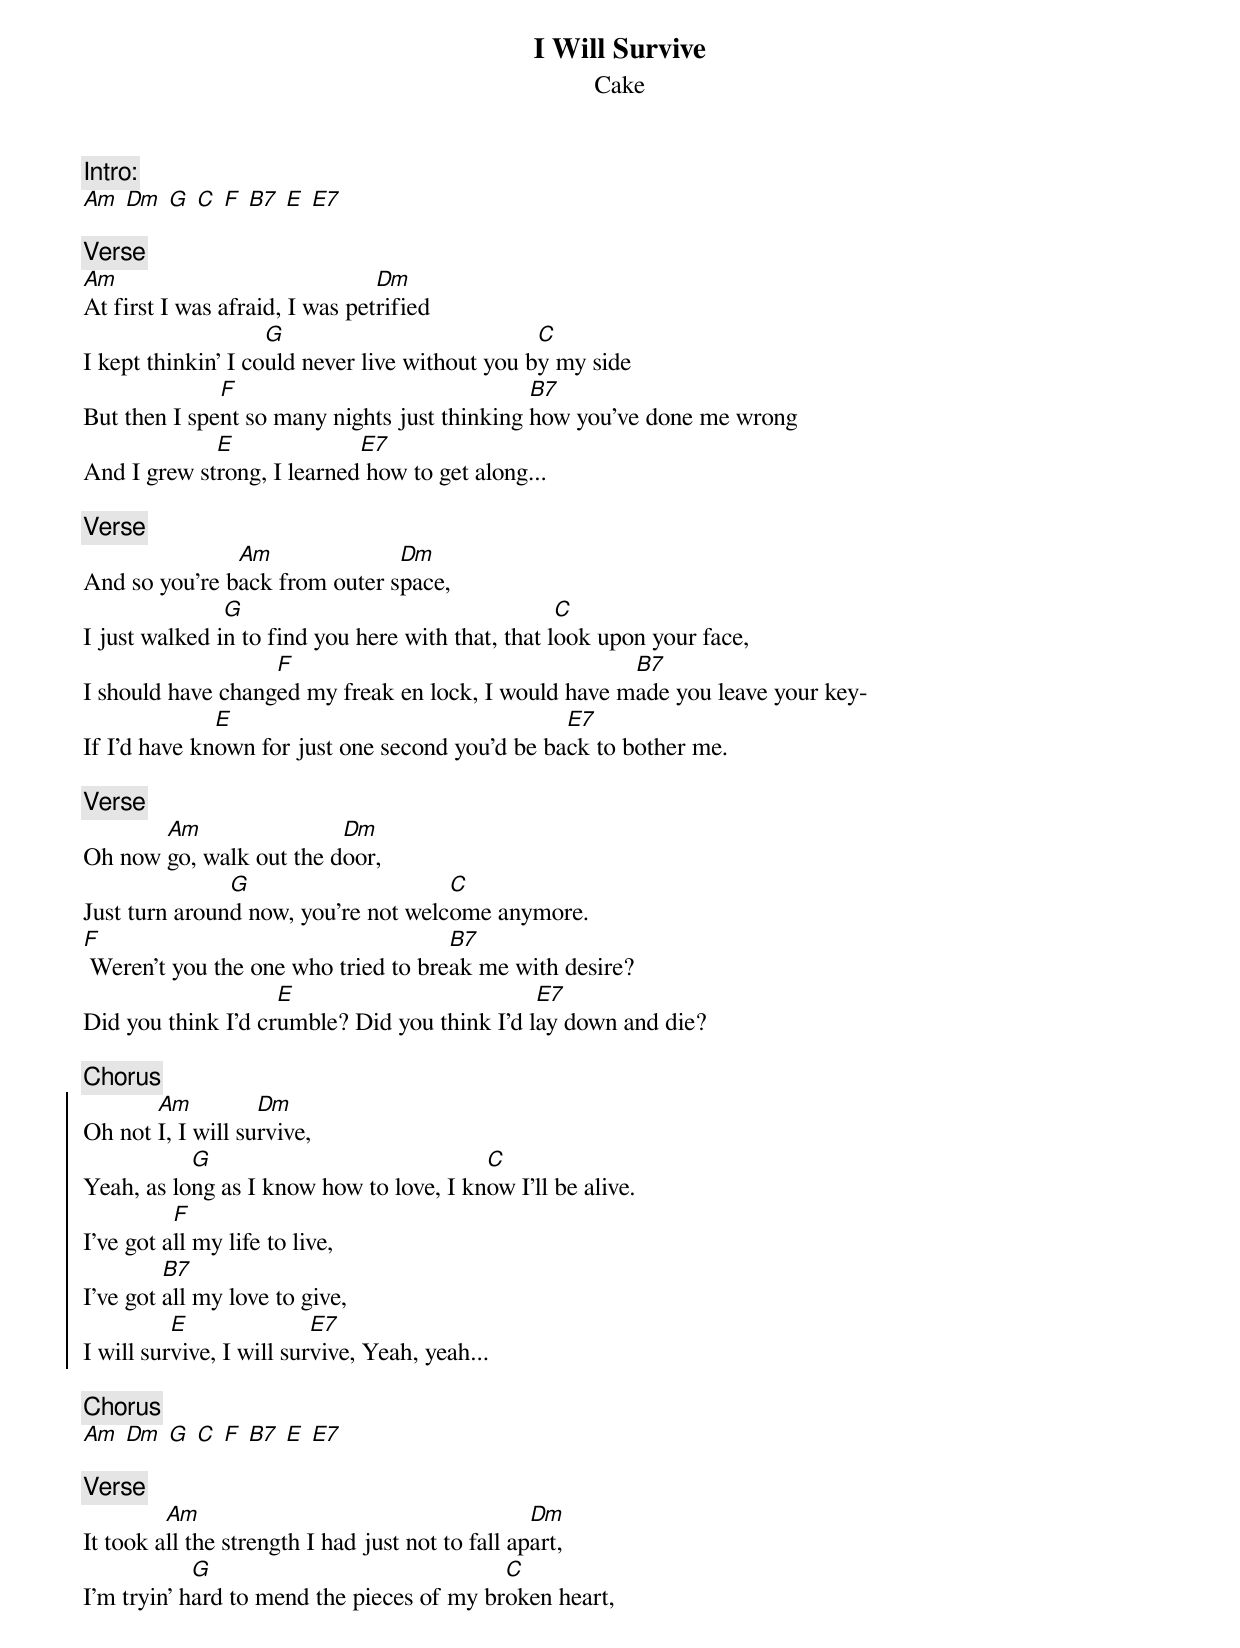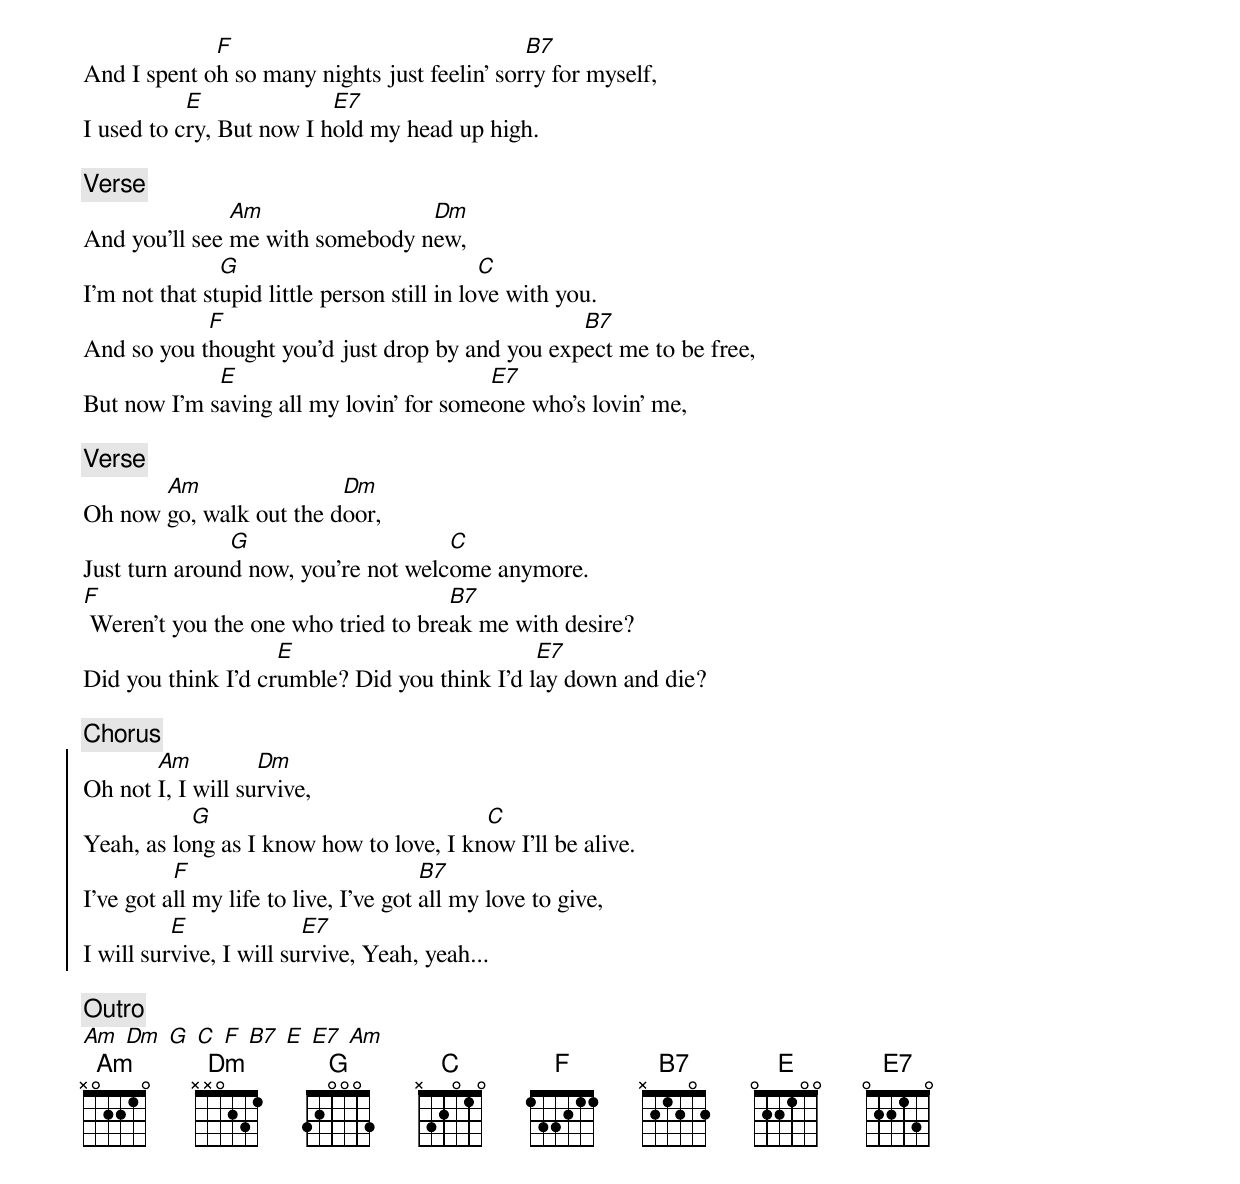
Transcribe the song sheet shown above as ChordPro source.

{title: I Will Survive}
{subtitle: Cake}

{c:Intro:}
[Am] [Dm] [G] [C] [F] [B7] [E] [E7]

{c:Verse}
[Am]At first I was afraid, I was pet[Dm]rified
I kept thinkin' I co[G]uld never live without you b[C]y my side
But then I spe[F]nt so many nights just thinking [B7]how you’ve done me wrong
And I grew st[E]rong, I learned[E7] how to get along...

{c:Verse}
And so you're b[Am]ack from outer s[Dm]pace,
I just walked i[G]n to find you here with that, that l[C]ook upon your face,
I should have chang[F]ed my freak en lock, I would have m[B7]ade you leave your key-
If I’d have kn[E]own for just one second you'd be ba[E7]ck to bother me.

{c:Verse}
Oh now [Am]go, walk out the d[Dm]oor,
Just turn aroun[G]d now, you're not welc[C]ome anymore.
[F] Weren't you the one who tried to bre[B7]ak me with desire?
Did you think I'd cr[E]umble? Did you think I'd l[E7]ay down and die?

{c:Chorus}
{soc}
Oh not [Am]I, I will su[Dm]rvive,
Yeah, as lo[G]ng as I know how to love, I kn[C]ow I'll be alive.
I've got a[F]ll my life to live,
I've got [B7]all my love to give,
I will sur[E]vive, I will sur[E7]vive, Yeah, yeah...
{eoc}

{c:Chorus}
[Am] [Dm] [G] [C] [F] [B7] [E] [E7]

{c:Verse}
It took a[Am]ll the strength I had just not to fall ap[Dm]art,
I’m tryin' h[G]ard to mend the pieces of my br[C]oken heart,
And I spent o[F]h so many nights just feelin' sor[B7]ry for myself,
I used to c[E]ry, But now I h[E7]old my head up high.

{c:Verse}
And you’ll see [Am]me with somebody n[Dm]ew,
I'm not that st[G]upid little person still in lo[C]ve with you.
And so you t[F]hought you’d just drop by and you exp[B7]ect me to be free,
But now I'm s[E]aving all my lovin' for some[E7]one who's lovin' me,

{c:Verse}
Oh now [Am]go, walk out the d[Dm]oor,
Just turn aroun[G]d now, you're not welc[C]ome anymore.
[F] Weren't you the one who tried to bre[B7]ak me with desire?
Did you think I'd cr[E]umble? Did you think I'd l[E7]ay down and die?

{c:Chorus}
{soc}
Oh not [Am]I, I will su[Dm]rvive,
Yeah, as lo[G]ng as I know how to love, I kn[C]ow I'll be alive.
I've got a[F]ll my life to live, I've got [B7]all my love to give,
I will sur[E]vive, I will su[E7]rvive, Yeah, yeah...
{eoc}

{c:Outro}
[Am] [Dm] [G] [C] [F] [B7] [E] [E7] [Am]
